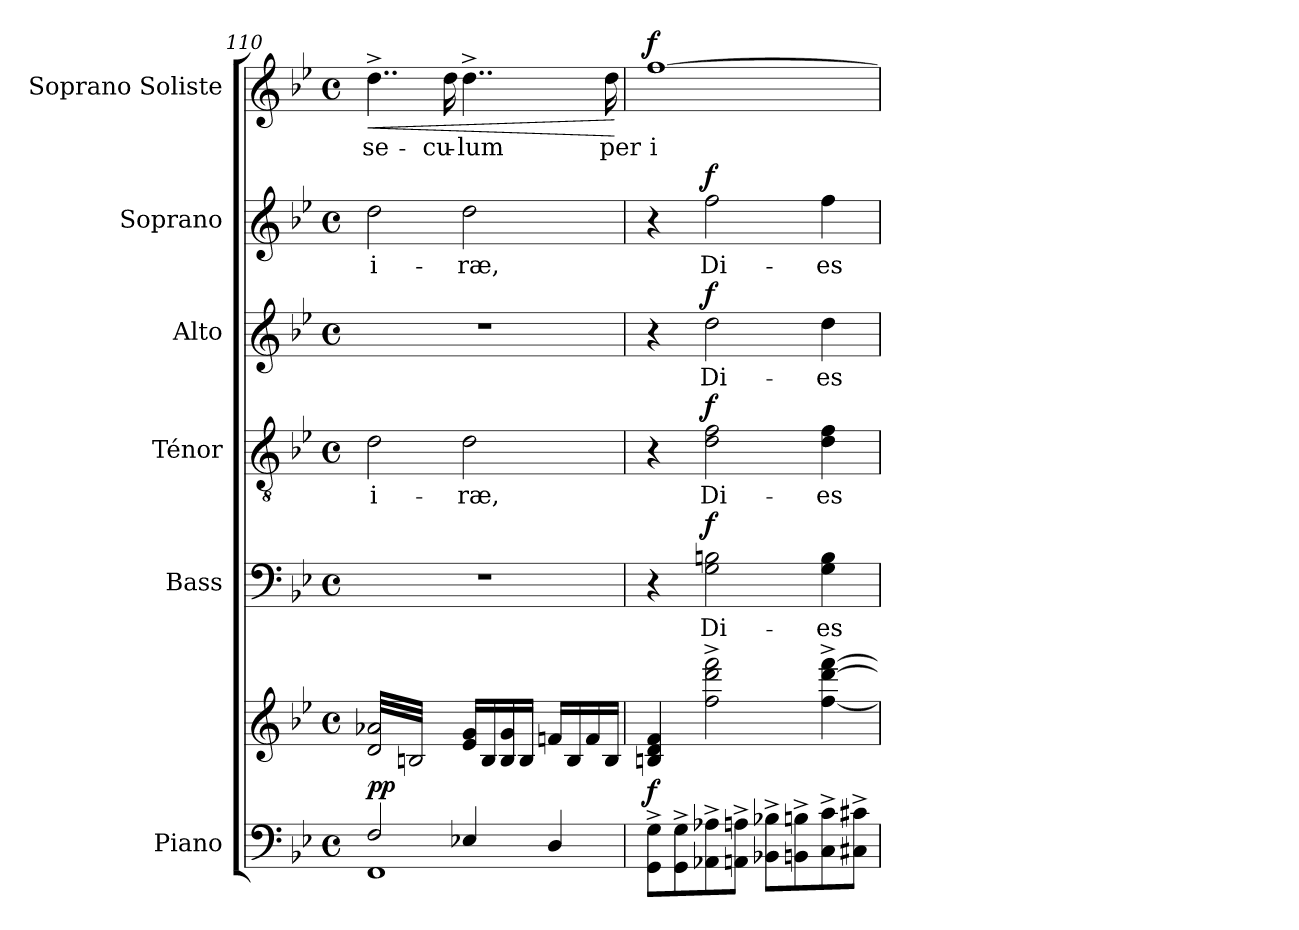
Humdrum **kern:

**kern	**kern	**dynam	**kern	**text	**dynam	**kern	**text	**dynam	**kern	**text	**dynam	**kern	**text	**dynam	**kern	**text	**dynam
*part6	*part6	*part6	*part5	*part5	*part5	*part4	*part4	*part4	*part3	*part3	*part3	*part2	*part2	*part2	*part1	*part1	*part1
*staff7	*staff6	*staff6/7	*staff5	*staff5	*staff5	*staff4	*staff4	*staff4	*staff3	*staff3	*staff3	*staff2	*staff2	*staff2	*staff1	*staff1	*staff1
*I"Piano	*	*	*I"Bass	*	*	*I"Ténor	*	*	*I"Alto	*	*	*I"Soprano	*	*	*I"Soprano Soliste	*	*
*I'Pno.	*	*	*I'B.	*	*	*I'T.	*	*	*I'A.	*	*	*I'S.	*	*	*	*	*
*clefF4	*clefG2	*	*clefF4	*	*	*clefGv2	*	*	*clefG2	*	*	*clefG2	*	*	*clefG2	*	*
*	*	*	*	*	*	*	*	*	*ITrd2c3	*	*	*	*	*	*	*	*
*k[b-e-]	*k[b-e-]	*	*k[b-e-]	*	*	*k[b-e-]	*	*	*k[f#]	*	*	*k[b-e-]	*	*	*k[b-e-]	*	*
*M4/4	*M4/4	*	*M4/4	*	*	*M4/4	*	*	*M4/4	*	*	*M4/4	*	*	*M4/4	*	*
*met(c)	*met(c)	*	*met(c)	*	*	*met(c)	*	*	*met(c)	*	*	*met(c)	*	*	*met(c)	*	*
=110	=110	=110	=110	=110	=110	=110	=110	=110	=110	=110	=110	=110	=110	=110	=110	=110	=110
*^	*	*	*	*	*	*	*	*	*	*	*	*	*	*	*	*	*
!	!	!	!LO:DY:a=2	!	!	!	!	!	!	!	!	!	!	!	!	!	!	!LO:HP:b
*	*	*tremolo	*	*	*	*	*	*	*	*	*	*	*	*	*	*	*	*
2F/	1FF	(32d/ 32a-X/LLL	pp	1r	.	.	2d\	i-	.	1r	.	.	2dd\	i-	.	4..dd^\	se-	<
.	.	32Bn/)	.	.	.	.	.	.	.	.	.	.	.	.	.	.	.	.
.	.	32d/ 32a-X/	.	.	.	.	.	.	.	.	.	.	.	.	.	.	.	.
.	.	32Bn/)	.	.	.	.	.	.	.	.	.	.	.	.	.	.	.	.
.	.	32d/ 32a-X/	.	.	.	.	.	.	.	.	.	.	.	.	.	.	.	.
.	.	32Bn/)	.	.	.	.	.	.	.	.	.	.	.	.	.	.	.	.
.	.	32d/ 32a-X/	.	.	.	.	.	.	.	.	.	.	.	.	.	.	.	.
.	.	32Bn/)	.	.	.	.	.	.	.	.	.	.	.	.	.	.	.	.
.	.	32d/ 32a-X/	.	.	.	.	.	.	.	.	.	.	.	.	.	.	.	.
.	.	32Bn/)	.	.	.	.	.	.	.	.	.	.	.	.	.	.	.	.
.	.	32d/ 32a-X/	.	.	.	.	.	.	.	.	.	.	.	.	.	.	.	.
.	.	32Bn/)	.	.	.	.	.	.	.	.	.	.	.	.	.	.	.	.
.	.	32d/ 32a-X/	.	.	.	.	.	.	.	.	.	.	.	.	.	.	.	.
.	.	32Bn/)	.	.	.	.	.	.	.	.	.	.	.	.	.	.	.	.
.	.	32d/ 32a-X/	.	.	.	.	.	.	.	.	.	.	.	.	.	16dd\	-cu-	.
.	.	32Bn/)JJJ	.	.	.	.	.	.	.	.	.	.	.	.	.	.	.	.
*	*	*Xtremolo	*	*	*	*	*	*	*	*	*	*	*	*	*	*	*	*
4E-X/	.	16e-/ 16g/LL	.	.	.	.	2d\	-ræ,	.	.	.	.	2dd\	-ræ,	.	4..dd^\	-lum	.
.	.	.	.	.	.	.	.	.	.	.	.	.	.	.	.	.	.	.
.	.	16B/	.	.	.	.	.	.	.	.	.	.	.	.	.	.	.	.
.	.	.	.	.	.	.	.	.	.	.	.	.	.	.	.	.	.	.
.	.	16B/ 16g/	.	.	.	.	.	.	.	.	.	.	.	.	.	.	.	.
.	.	.	.	.	.	.	.	.	.	.	.	.	.	.	.	.	.	.
.	.	16B/JJ	.	.	.	.	.	.	.	.	.	.	.	.	.	.	.	.
.	.	.	.	.	.	.	.	.	.	.	.	.	.	.	.	.	.	.
4D/	.	16fn/LL	.	.	.	.	.	.	.	.	.	.	.	.	.	.	.	.
.	.	16B/	.	.	.	.	.	.	.	.	.	.	.	.	.	.	.	.
.	.	16f/	.	.	.	.	.	.	.	.	.	.	.	.	.	.	.	.
.	.	16B/JJ	.	.	.	.	.	.	.	.	.	.	.	.	.	16dd\	per	.
*v	*v	*	*	*	*	*	*	*	*	*	*	*	*	*	*	*	*	*
.	.	.	.	.	.	.	.	.	.	.	.	.	.	.	.	.	[
=111	=111	=111	=111	=111	=111	=111	=111	=111	=111	=111	=111	=111	=111	=111	=111	=111	=111
!	!	!LO:DY:a=2	!	!	!	!	!	!	!	!	!	!	!	!	!	!	!LO:DY:a
8GG\^ 8G\^L	4Bn/ 4d/ 4f/	f	4r	.	.	4r	.	.	4r	.	.	4r	.	.	[1ff	i-	f
8GG\^ 8G\^	.	.	.	.	.	.	.	.	.	.	.	.	.	.	.	.	.
!	!	!	!	!	!LO:DY:a	!	!	!LO:DY:a	!	!	!LO:DY:a	!	!	!LO:DY:a	!	!	!
8AA-X\^ 8A-X\^	2ff\^ 2ddd\^ 2fff\^	.	2G\ 2Bn\	Di-	f	2d\ 2f\	Di-	f	2bi\	Di-	f	2ff\	Di-	f	.	.	.
8AAn\^ 8An\^J	.	.	.	.	.	.	.	.	.	.	.	.	.	.	.	.	.
8BB-X\^ 8B-X\^L	.	.	.	.	.	.	.	.	.	.	.	.	.	.	.	.	.
8BBn\^ 8Bn\^	.	.	.	.	.	.	.	.	.	.	.	.	.	.	.	.	.
8C\^ 8c\^	[4ff\^ [4ddd\^ [4fff\^	.	4G\ 4B\	-es	.	4d\ 4f\	-es	.	4bi\	-es	.	4ff\	-es	.	.	.	.
8C#X\^ 8c#X\^J	.	.	.	.	.	.	.	.	.	.	.	.	.	.	.	.	.
=	=	=	=	=	=	=	=	=	=	=	=	=	=	=	=	=	=
*-	*-	*-	*-	*-	*-	*-	*-	*-	*-	*-	*-	*-	*-	*-	*-	*-	*-
